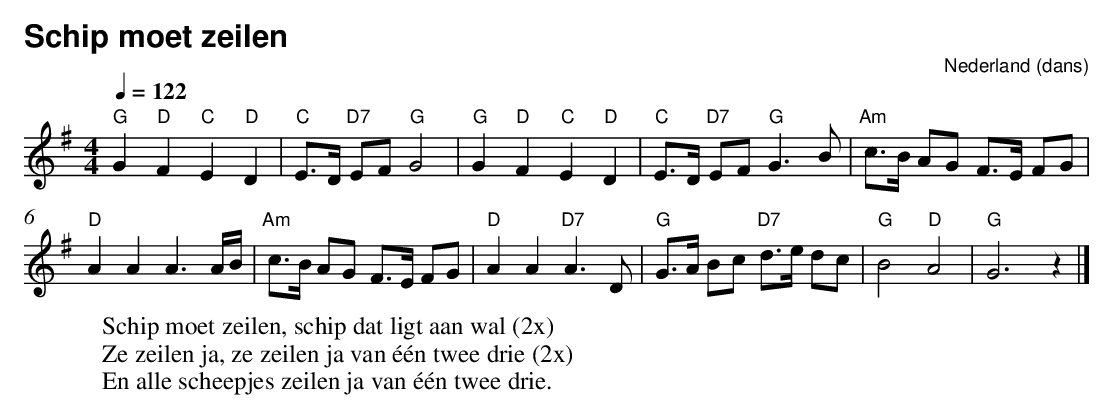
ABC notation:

X:1
T:Schip moet zeilen
O:Nederland (dans)
M:4/4
L:1/8
Q:1/4=122
K:Gmaj
V:1
"G" G2 "D" F2 "C" E2 "D" D2 |"C" E>D"D7" EF "G" G4 | "G" G2 "D" F2 "C" E2 "D" D2 |"C" E>D"D7" EF "G" G3 B|
"Am" c3/2B/ AG F3/2E/2 FG |"D" A2 A2 A3 A/2B/2|"Am" c3/2B/2 AG F3/2E/2 FG |"D" A2 A2 "D7" A3 D|
"G" G>A Bc "D7" d>e dc |"G" B4 "D" A4 |"G" G6z2|]
W: Schip moet zeilen, schip dat ligt aan wal (2x)
W:  Ze zeilen ja, ze zeilen ja van één twee drie (2x)
W: En alle scheepjes zeilen ja van één twee drie.
